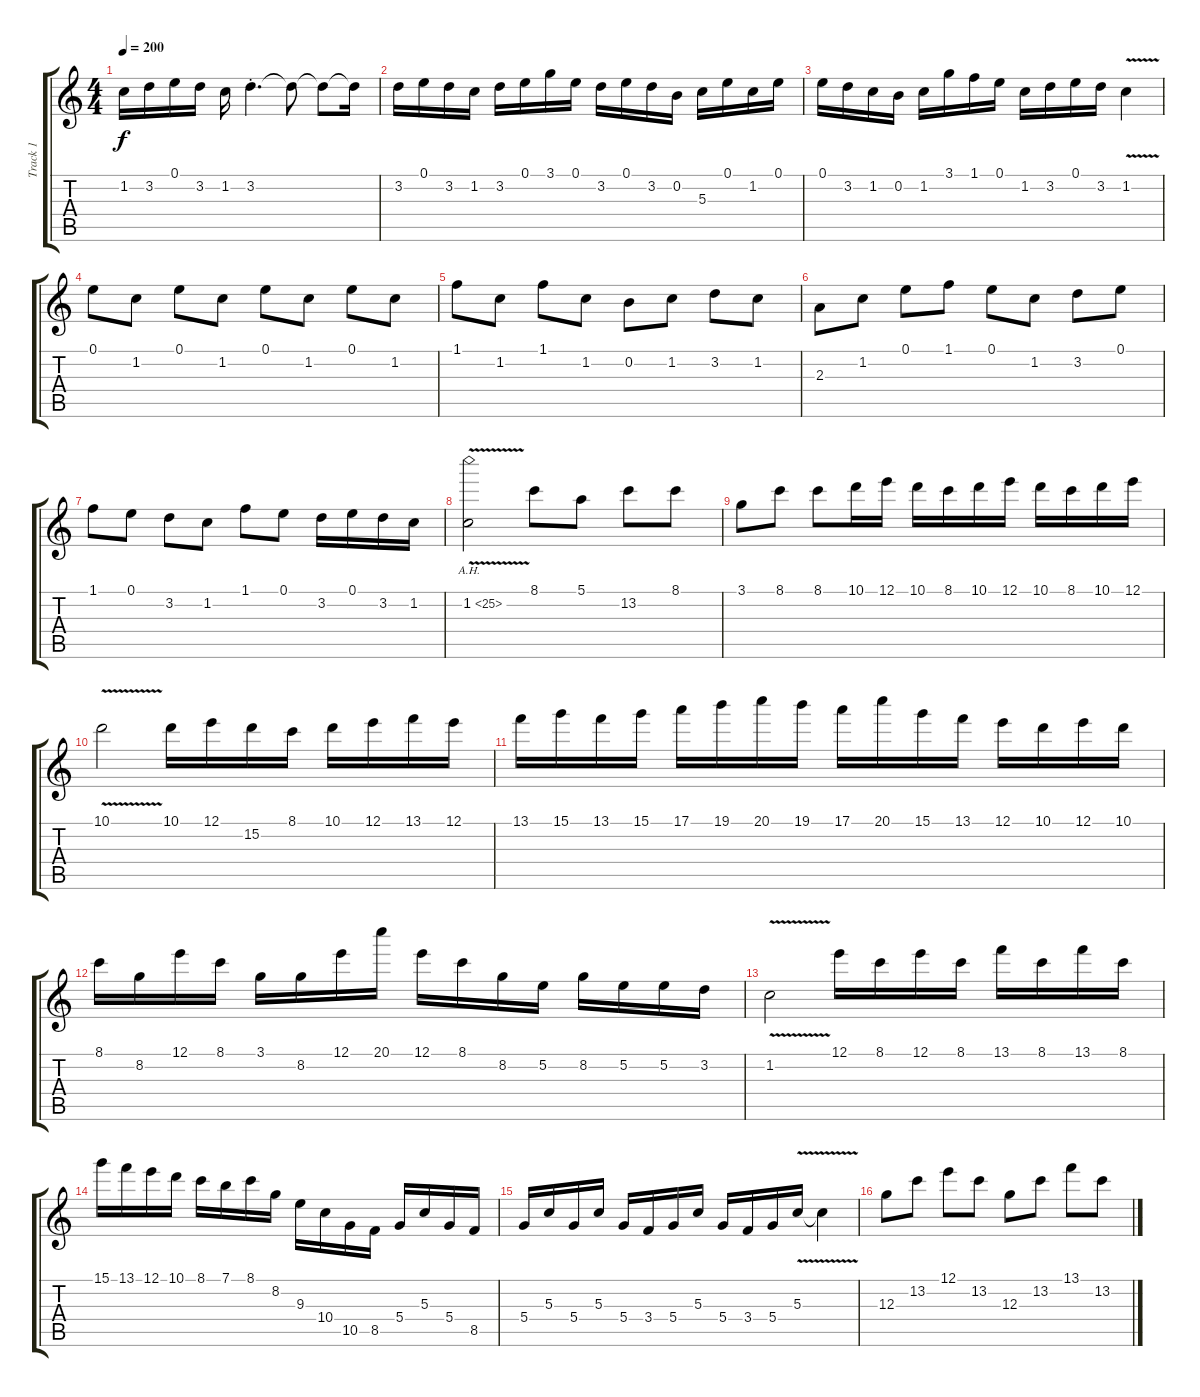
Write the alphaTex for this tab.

\track ("Track 1" "Track 1") {instrument overdrivenguitar}
\staff {score tabs}
\tuning (E4 B3 G3 D3 A2 E2) {hide}
\ts (4 4)
\tempo 200
\clef g2
\ks c
1.2.16{dy f} 3.2.16 0.1.16 3.2.16 1.2.16 3.2{st}.4{d} 3.2{t}.8 3.2{t}.8 3.2{t}.16 |
3.2.16 0.1.16 3.2.16 1.2.16 3.2.16 0.1.16 3.1.16 0.1.16 3.2.16 0.1.16 3.2.16 0.2.16 5.3.16 0.1.16 1.2.16 0.1.16 |
0.1.16 3.2.16 1.2.16 0.2.16 1.2.16 3.1.16 1.1.16 0.1.16 1.2.16 3.2.16 0.1.16 3.2.16 1.2{v}.4 |
0.1.8 1.2.8 0.1.8 1.2.8 0.1.8 1.2.8 0.1.8 1.2.8 |
1.1.8 1.2.8 1.1.8 1.2.8 0.2.8 1.2.8 3.2.8 1.2.8 |
2.3.8 1.2.8 0.1.8 1.1.8 0.1.8 1.2.8 3.2.8 0.1.8 |
1.1.8 0.1.8 3.2.8 1.2.8 1.1.8 0.1.8 3.2.16 0.1.16 3.2.16 1.2.16 |
1.2{ah 24 v}.2 8.1.8 5.1.8 13.2.8 8.1.8 |
3.1.8 8.1.8 8.1.8 10.1.16 12.1.16 10.1.16 8.1.16 10.1.16 12.1.16 10.1.16 8.1.16 10.1.16 12.1.16 |
10.1{v}.2 10.1.16 12.1.16 15.2.16 8.1.16 10.1.16 12.1.16 13.1.16 12.1.16 |
13.1.16 15.1.16 13.1.16 15.1.16 17.1.16 19.1.16 20.1.16 19.1.16 17.1.16 20.1.16 15.1.16 13.1.16 12.1.16 10.1.16 12.1.16 10.1.16 |
8.1.16 8.2.16 12.1.16 8.1.16 3.1.16 8.2.16 12.1.16 20.1.16 12.1.16 8.1.16 8.2.16 5.2.16 8.2.16 5.2.16 5.2.16 3.2.16 |
1.2{v}.2 12.1.16 8.1.16 12.1.16 8.1.16 13.1.16 8.1.16 13.1.16 8.1.16 |
15.1.16 13.1.16 12.1.16 10.1.16 8.1.16 7.1.16 8.1.16 8.2.16 9.3.16 10.4.16 10.5.16 8.5.16 5.4.16 5.3.16 5.4.16 8.5.16 |
5.4.16 5.3.16 5.4.16 5.3.16 5.4.16 3.4.16 5.4.16 5.3.16 5.4.16 3.4.16 5.4.16 5.3{v}.16 5.3{t}.4 |
12.3.8 13.2.8 12.1.8 13.2.8 12.3.8 13.2.8 13.1.8 13.2.8
